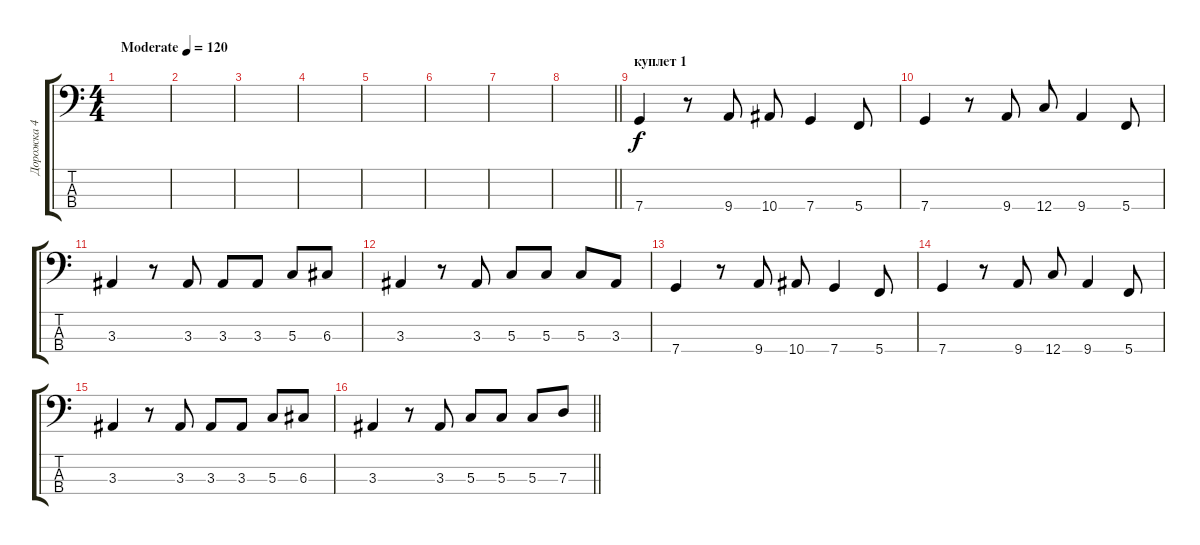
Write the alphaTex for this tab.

\track ("Дорожка 4" "Дорожка 4") {instrument electricbassfinger}
\staff {score tabs}
\tuning (F2 C2 G1 C1) {hide}
\ts (4 4)
\tempo (120 "Moderate")
\clef f4
\ks c
|
|
|
|
|
|
|
\barLineRight lightlight
|
\section ("" "куплет 1")
7.4.4 r.8 9.4.8 10.4.8 7.4.4 5.4.8 |
7.4.4 r.8 9.4.8 12.4.8 9.4.4 5.4.8 |
3.3.4 r.8 3.3.8 3.3.8 3.3.8 5.3.8 6.3.8 |
3.3.4 r.8 3.3.8 5.3.8 5.3.8 5.3.8 3.3.8 |
7.4.4 r.8 9.4.8 10.4.8 7.4.4 5.4.8 |
7.4.4 r.8 9.4.8 12.4.8 9.4.4 5.4.8 |
3.3.4 r.8 3.3.8 3.3.8 3.3.8 5.3.8 6.3.8 |
\barLineRight lightlight
3.3.4 r.8 3.3.8 5.3.8 5.3.8 5.3.8 7.3.8
